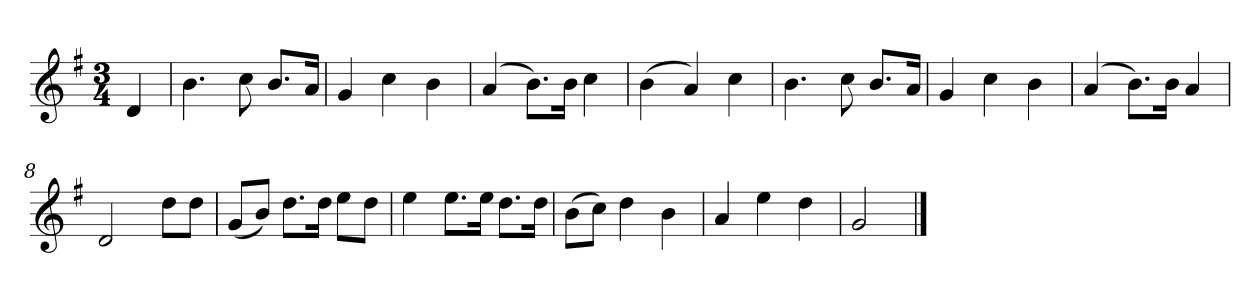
**kern
*part1
*staff1
*k[f#]
*M3/4
*MM120
=
4d
=1
4.b
8cc
8.bL
16aJk
=2
4g
4cc
4b
=3
(4a
8.bL)
16bJk
4cc
=4
(4b
4a)
4cc
=5
4.b
8cc
8.bL
16aJk
=6
4g
4cc
4b
=7
(4a
8.bL)
16bJk
4a
=8
2d
8ddL
8ddJ
=9
(8gL
8bJ)
8.ddL
16ddJk
8eeL
8ddJ
=10
4ee
8.eeL
16eeJk
8.ddL
16ddJk
=11
(8bL
8ccJ)
4dd
4b
=12
4a
4ee
4dd
=13
2g
==
*-
